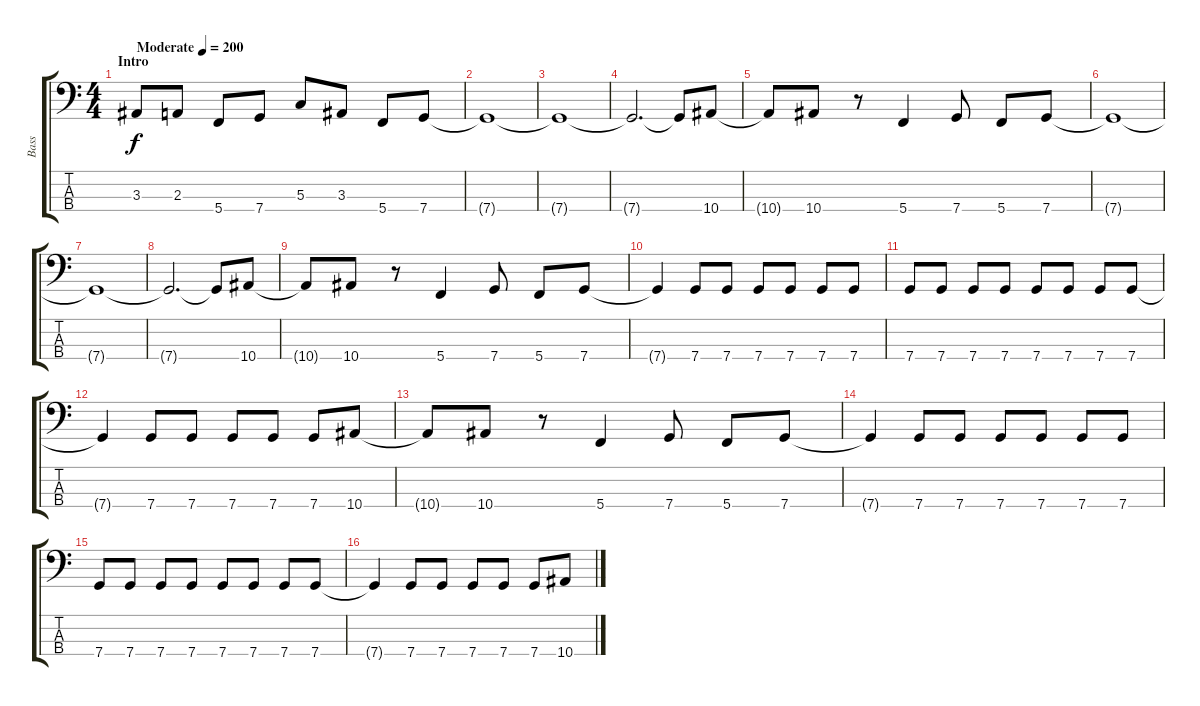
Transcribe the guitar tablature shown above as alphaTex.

\track ("Bass" "Bass") {instrument electricbasspick}
\staff {score tabs}
\tuning (F2 C2 G1 C1) {hide}
\ts (4 4)
\section ("" "Intro")
\tempo (200 "Moderate")
\clef f4
\ks c
3.3.8{dy f instrument electricbasspick} 2.3.8 5.4.8 7.4.8 5.3.8 3.3.8 5.4.8 7.4.8 |
7.4{t}.1 |
7.4{t}.1 |
7.4{t}.2{d} 7.4{t}.8 10.4.8 |
10.4{t}.8 10.4.8 r.8 5.4.4 7.4.8 5.4.8 7.4.8 |
7.4{t}.1 |
7.4{t}.1 |
7.4{t}.2{d} 7.4{t}.8 10.4.8 |
10.4{t}.8 10.4.8 r.8 5.4.4 7.4.8 5.4.8 7.4.8 |
7.4{t}.4 7.4.8 7.4.8 7.4.8 7.4.8 7.4.8 7.4.8 |
7.4.8 7.4.8 7.4.8 7.4.8 7.4.8 7.4.8 7.4.8 7.4.8 |
7.4{t}.4 7.4.8 7.4.8 7.4.8 7.4.8 7.4.8 10.4.8 |
10.4{t}.8 10.4.8 r.8 5.4.4 7.4.8 5.4.8 7.4.8 |
7.4{t}.4 7.4.8 7.4.8 7.4.8 7.4.8 7.4.8 7.4.8 |
7.4.8 7.4.8 7.4.8 7.4.8 7.4.8 7.4.8 7.4.8 7.4.8 |
7.4{t}.4 7.4.8 7.4.8 7.4.8 7.4.8 7.4.8 10.4.8
